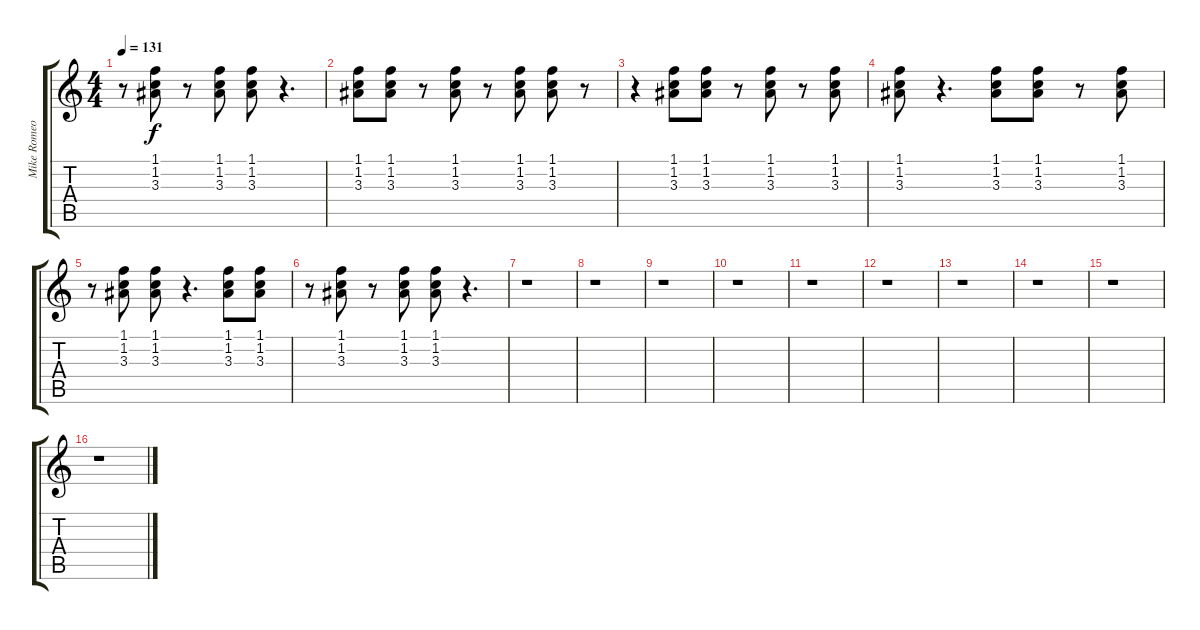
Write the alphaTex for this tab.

\track ("Mike Romeo (E-Guitar)" "Mike Romeo") {instrument distortionguitar}
\staff {score tabs}
\tuning (E4 B3 G3 D3 A2 E2) {hide}
\ts (4 4)
\tempo 131
\clef g2
\ks c
r.8{dy f} (1.1 1.2 3.3).8 r.8 (1.1 1.2 3.3).8 (1.1 1.2 3.3).8 r.4{d} |
(1.1 1.2 3.3).8 (1.1 1.2 3.3).8 r.8 (1.1 1.2 3.3).8 r.8 (1.1 1.2 3.3).8 (1.1 1.2 3.3).8 r.8 |
r.4 (1.1 1.2 3.3).8 (1.1 1.2 3.3).8 r.8 (1.1 1.2 3.3).8 r.8 (1.1 1.2 3.3).8 |
(1.1 1.2 3.3).8 r.4{d} (1.1 1.2 3.3).8 (1.1 1.2 3.3).8 r.8 (1.1 1.2 3.3).8 |
r.8 (1.1 1.2 3.3).8 (1.1 1.2 3.3).8 r.4{d} (1.1 1.2 3.3).8 (1.1 1.2 3.3).8 |
r.8 (1.1 1.2 3.3).8 r.8 (1.1 1.2 3.3).8 (1.1 1.2 3.3).8 r.4{d} |
r.1 |
r.1 |
r.1 |
r.1 |
r.1 |
r.1 |
r.1 |
r.1 |
r.1 |
r.1
